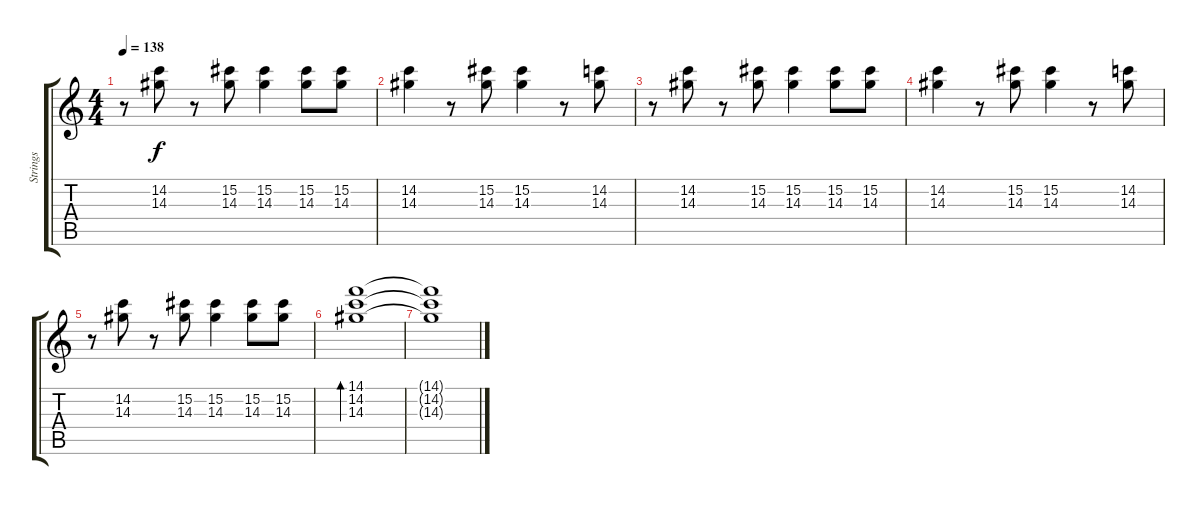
\track ("Strings" "Strings") {instrument overdrivenguitar}
\staff {score tabs}
\tuning (Eb4 Bb3 Gb3 Db3 Ab2 Eb2) {hide}
\ts (4 4)
\tempo 138
\clef g2
\ks c
r.8{dy f} (14.2 14.3).8 r.8 (15.2 14.3).8 (15.2 14.3).4 (15.2 14.3).8 (15.2 14.3).8 |
(14.2 14.3).4 r.8 (15.2 14.3).8 (15.2 14.3).4 r.8 (14.2 14.3).8 |
r.8 (14.2 14.3).8 r.8 (15.2 14.3).8 (15.2 14.3).4 (15.2 14.3).8 (15.2 14.3).8 |
(14.2 14.3).4 r.8 (15.2 14.3).8 (15.2 14.3).4 r.8 (14.2 14.3).8 |
r.8 (14.2 14.3).8 r.8 (15.2 14.3).8 (15.2 14.3).4 (15.2 14.3).8 (15.2 14.3).8 |
(14.1 14.2 14.3).1{bd 240} |
(14.1{t} 14.2{t} 14.3{t}).1
